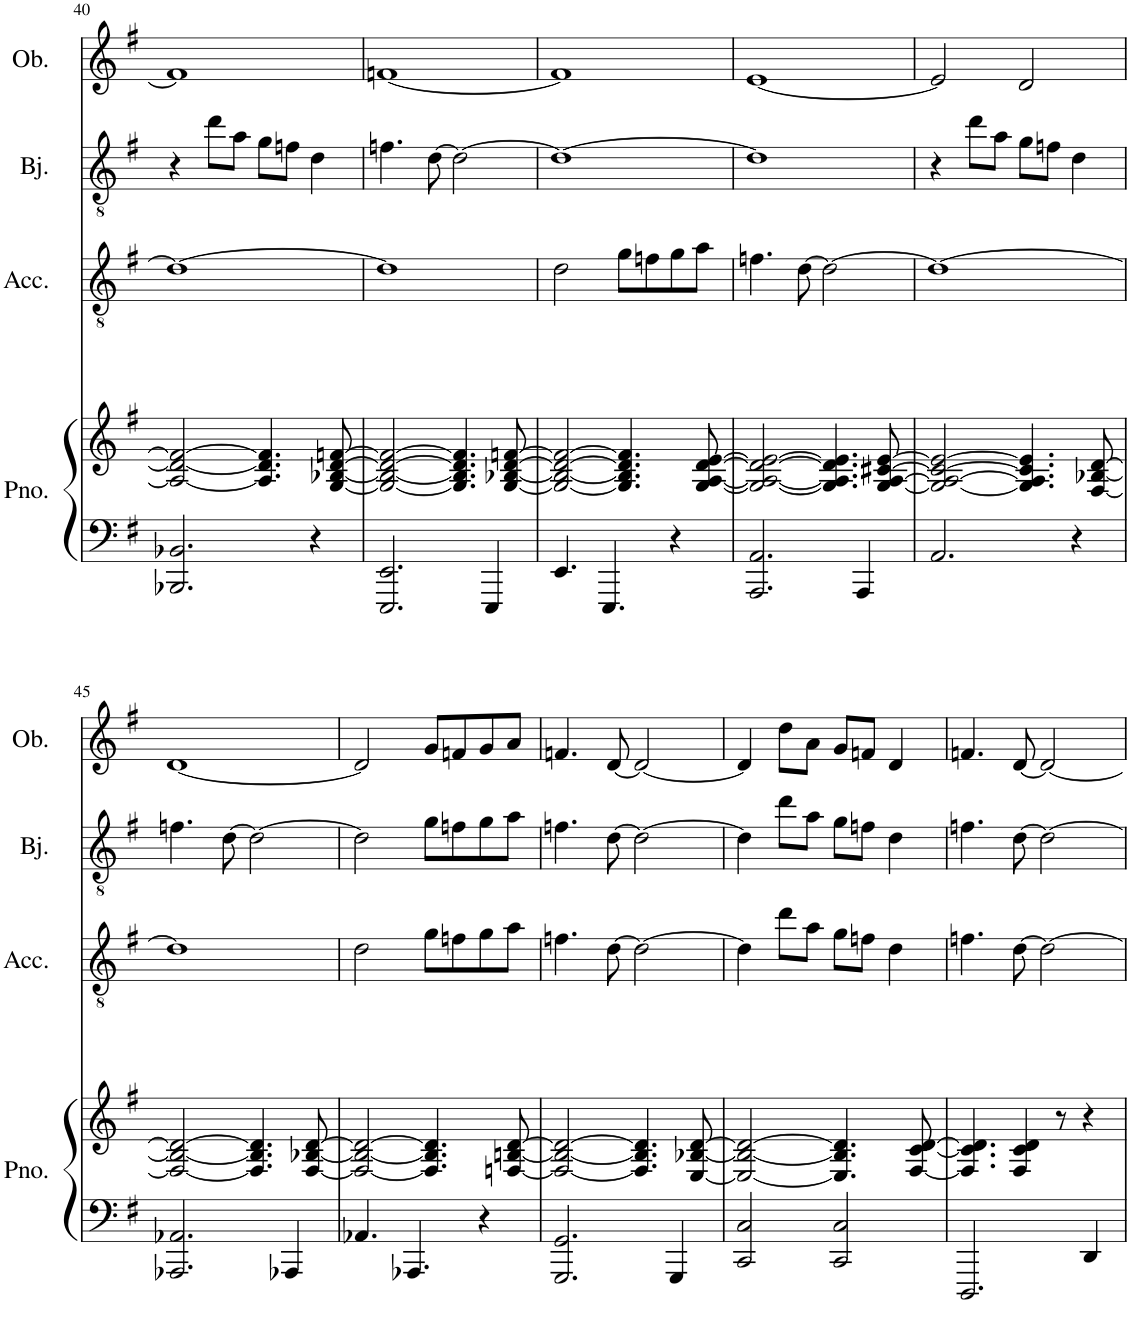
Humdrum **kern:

**kern	**kern	**kern	**kern	**kern
*part4	*part4	*part3	*part2	*part1
*staff5	*staff4	*staff3	*staff2	*staff1
*I"Piano	*	*I"Accordion	*I"Banjo	*I"Oboe
*I'Pno.	*	*I'Acc.	*I'Bj.	*I'Ob.
!!LO:PB:g=z
*clefF4	*clefG2	*clefGv2	*clefGv2	*clefG2
*	*	*	*ITrd7c12	*
*k[f#]	*k[f#]	*k[f#]	*k[f#]	*k[f#]
*M2/2	*M2/2	*M2/2	*M2/2	*M2/2
*met(c|)	*met(c|)	*met(c|)	*met(c|)	*met(c|)
=40	=40	=40	=40	=40
2.BBB-X/ 2.BB-X/	2A/_ 2d/_ 2f#/_	1d_	4r	1f#]
.	.	.	8dd\L	.
.	.	.	8a\J	.
.	4.A/] 4.d/] 4.f#/]	.	8g\L	.
.	.	.	8fn\J	.
4r	.	.	4d\	.
.	[8G/ [8B-X/ [8d/ [8fn/	.	.	.
=41	=41	=41	=41	=41
2.EEE/ 2.EE/	2G/_ 2B-/_ 2d/_ 2f/_	1d]	4.fn\	[1fn
.	.	.	[8d\	.
.	4.G/] 4.B-/] 4.d/] 4.f/]	.	2d\_	.
4EEE/	.	.	.	.
.	[8G/ [8B-X/ [8d/ [8fn/	.	.	.
=42	=42	=42	=42	=42
4.EE/	2G/_ 2B-/_ 2d/_ 2f/_	2d\	1d_	1f]
4.EEE/	.	.	.	.
.	4.G/] 4.B-/] 4.d/] 4.f/]	8g\L	.	.
.	.	8fn\	.	.
4r	.	8g\	.	.
.	[8G/ [8A/ [8d/ [8e/	8a\J	.	.
=43	=43	=43	=43	=43
2.AAA/ 2.AA/	2G/_ 2A/_ 2d/_ 2e/_	4.fn\	1d]	[1e
.	.	[8d\	.	.
.	4.G/] 4.A/] 4.d/] 4.e/]	2d\_	.	.
4AAA/	.	.	.	.
.	[8G/ [8A/ [8c#X/ [8e/	.	.	.
=44	=44	=44	=44	=44
2.AA/	2G/_ 2A/_ 2c#/_ 2e/_	1d_	4r	2e/]
.	.	.	8dd\L	.
.	.	.	8a\J	.
.	4.G/] 4.A/] 4.c#/] 4.e/]	.	8g\L	2d/
.	.	.	8fn\J	.
4r	.	.	4d\	.
.	[8F#/ [8B-X/ [8d/	.	.	.
!!LO:LB:g=z
=45	=45	=45	=45	=45
2.AAA-X/ 2.AA-X/	2F#/_ 2B-/_ 2d/_	1d]	4.fn\	[1d
.	.	.	[8d\	.
.	4.F#/] 4.B-/] 4.d/]	.	2d\_	.
4AAA-X/	.	.	.	.
.	[8F#/ [8B-X/ [8d/	.	.	.
=46	=46	=46	=46	=46
4.AA-X/	2F#/_ 2B-/_ 2d/_	2d\	2d\]	2d/]
4.AAA-X/	.	.	.	.
.	4.F#/] 4.B-/] 4.d/]	8g\L	8g\L	8g/L
.	.	8fn\	8fn\	8fn/
4r	.	8g\	8g\	8g/
.	[8Fn/ [8Bn/ [8d/	8a\J	8a\J	8a/J
=47	=47	=47	=47	=47
2.GGG/ 2.GG/	2F/_ 2B/_ 2d/_	4.fn\	4.fn\	4.fn/
.	.	[8d\	[8d\	[8d/
.	4.F/] 4.B/] 4.d/]	2d\_	2d\_	2d/_
4GGG/	.	.	.	.
.	[8E/ [8B-X/ [8d/	.	.	.
=48	=48	=48	=48	=48
2CC/ 2C/	2E/_ 2B-/_ 2d/_	4d\]	4d\]	4d/]
.	.	8dd\L	8dd\L	8dd\L
.	.	8a\J	8a\J	8a\J
2CC/ 2C/	4.E/] 4.B-/] 4.d/]	8g\L	8g\L	8g/L
.	.	8fn\J	8fn\J	8fn/J
.	.	4d\	4d\	4d/
.	[8F#/ [8c/ [8d/	.	.	.
=49	=49	=49	=49	=49
2.DDD/	4.F#/] 4.c/] 4.d/]	4.fn\	4.fn\	4.fn/
.	4F#/ 4c/ 4d/	[8d\	[8d\	[8d/
.	.	2d\_	2d\_	2d/_
.	8r	.	.	.
4DD/	4r	.	.	.
=	=	=	=	=
*-	*-	*-	*-	*-
